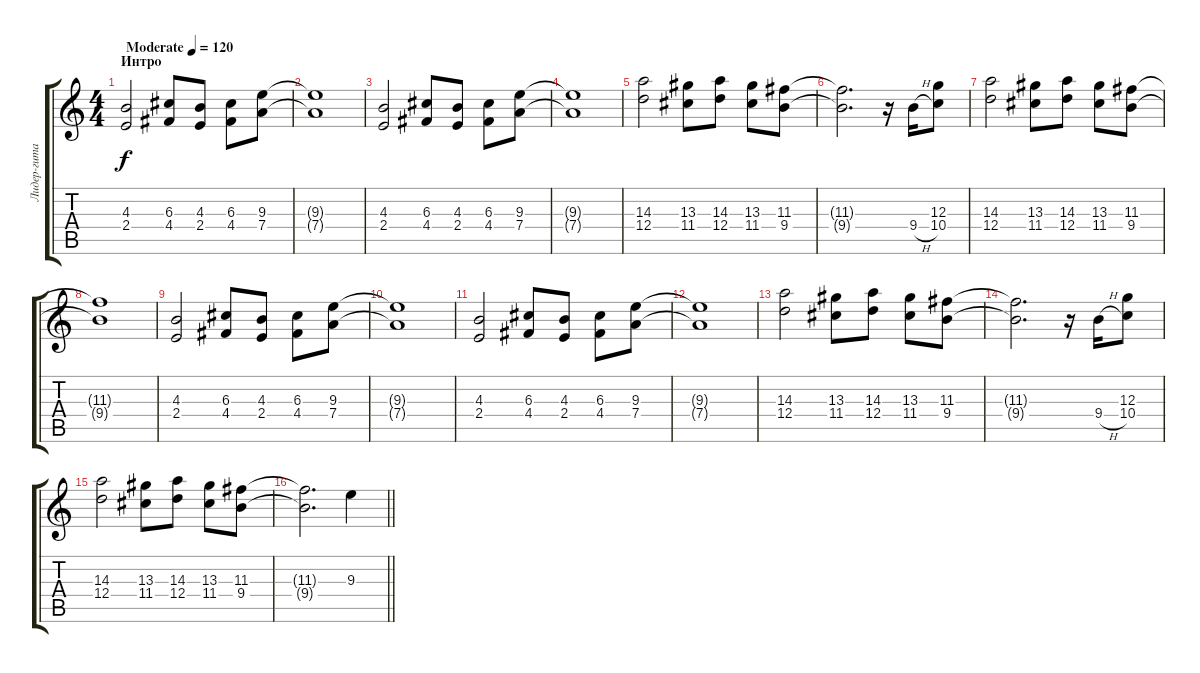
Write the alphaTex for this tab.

\track ("Лидер-гитара 1" "Лидер-гита") {instrument distortionguitar}
\staff {score tabs}
\tuning (E4 B3 G3 D3 A2 E2) {hide}
\ts (4 4)
\section ("" "Интро")
\tempo (120 "Moderate")
\clef g2
\ks c
(4.3 2.4).2{dy f instrument distortionguitar} (6.3 4.4).8 (4.3 2.4).8 (6.3 4.4).8 (9.3 7.4).8 |
(9.3{t} 7.4{t}).1 |
(4.3 2.4).2 (6.3 4.4).8 (4.3 2.4).8 (6.3 4.4).8 (9.3 7.4).8 |
(9.3{t} 7.4{t}).1 |
(14.3 12.4).2 (13.3 11.4).8 (14.3 12.4).8 (13.3 11.4).8 (11.3 9.4).8 |
(11.3{t} 9.4{t}).2{d} r.16 9.4{h}.16 (12.3 10.4).8 |
(14.3 12.4).2 (13.3 11.4).8 (14.3 12.4).8 (13.3 11.4).8 (11.3 9.4).8 |
(11.3{t} 9.4{t}).1 |
(4.3 2.4).2 (6.3 4.4).8 (4.3 2.4).8 (6.3 4.4).8 (9.3 7.4).8 |
(9.3{t} 7.4{t}).1 |
(4.3 2.4).2 (6.3 4.4).8 (4.3 2.4).8 (6.3 4.4).8 (9.3 7.4).8 |
(9.3{t} 7.4{t}).1 |
(14.3 12.4).2 (13.3 11.4).8 (14.3 12.4).8 (13.3 11.4).8 (11.3 9.4).8 |
(11.3{t} 9.4{t}).2{d} r.16 9.4{h}.16 (12.3 10.4).8 |
(14.3 12.4).2 (13.3 11.4).8 (14.3 12.4).8 (13.3 11.4).8 (11.3 9.4).8 |
\barLineRight lightlight
(11.3{t} 9.4{t}).2{d} 9.3.4
